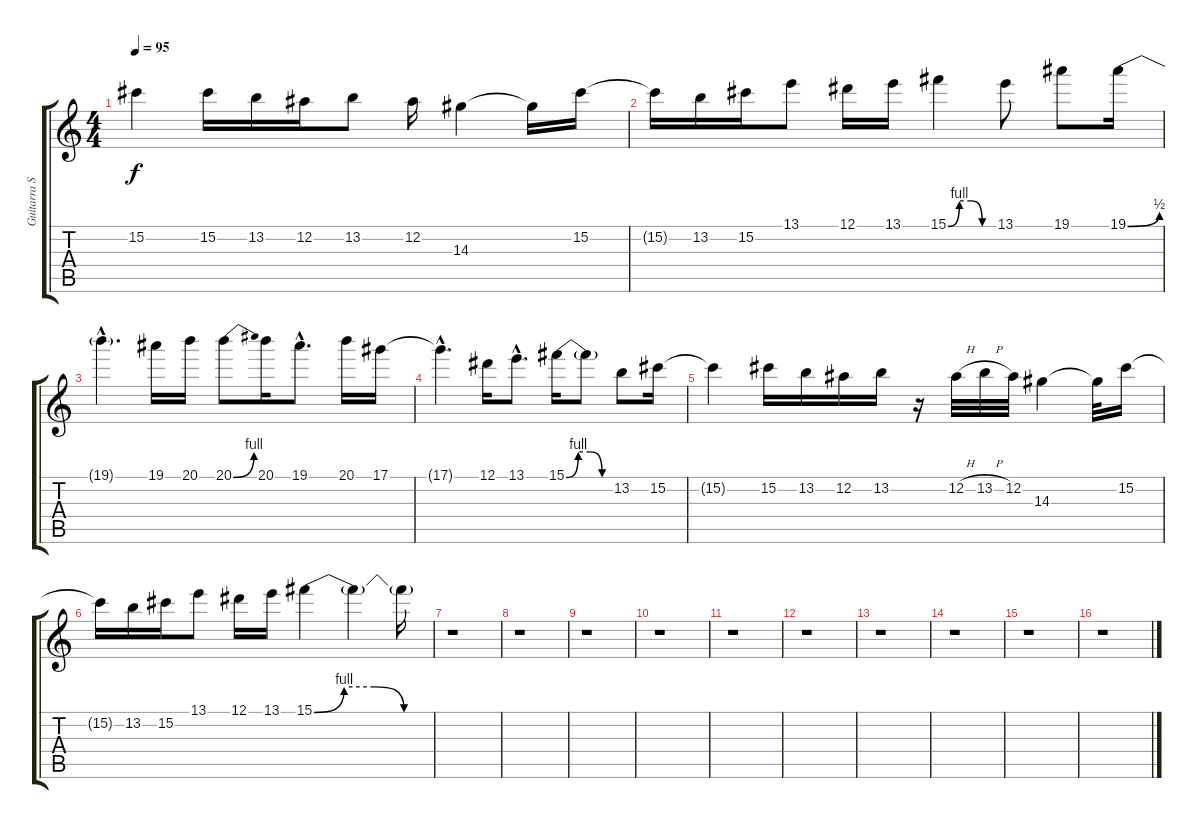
\track ("Guitarra Solo" "Guitarra S") {instrument overdrivenguitar}
\staff {score tabs}
\tuning (Eb4 Bb3 Gb3 Db3 Ab2 Eb2) {hide}
\ts (4 4)
\tempo 95
\clef g2
\ks c
15.2{t}.4{dy f} 15.2.16 13.2.16 12.2.16 13.2.8 12.2.16 14.3.4 14.3{t}.16 15.2.16 |
15.2{t}.16 13.2.16 15.2.16 13.1.8 12.1.16 13.1.16 15.1{be (custom 0 0 15 4 30 4 45 0 60 0)}.4 13.1.8 19.1.8 19.1{be (bend 0 0 60 2)}.16 |
19.1{hac t}.4{d} 19.1.16 20.1.16 20.1{be (bend 0 0 60 4)}.8 20.1.16 19.1{hac}.8{d} 20.1.16 17.1.16 |
17.1{hac t}.4{d} 12.1.16 13.1{hac}.8{d} 15.1{be (custom 0 0 15 4 30 4 45 0 60 0)}.16 15.1{t}.8 13.2.8 15.2.16 |
15.2{t}.4 15.2.16 13.2.16 12.2.16 13.2.16 r.16 12.2{h}.32 13.2{h}.32 12.2.32 14.3.4 14.3{t}.32 15.2.16 |
15.2{t}.16 13.2.16 15.2.16 13.1.8 12.1.16 13.1.16 15.1{be (custom 0 0 15 4 30 4 45 0 60 0)}.4 15.1{t}.4 15.1{t}.16 |
r.1 |
r.1 |
r.1 |
r.1 |
r.1 |
r.1 |
r.1 |
r.1 |
r.1 |
r.1
